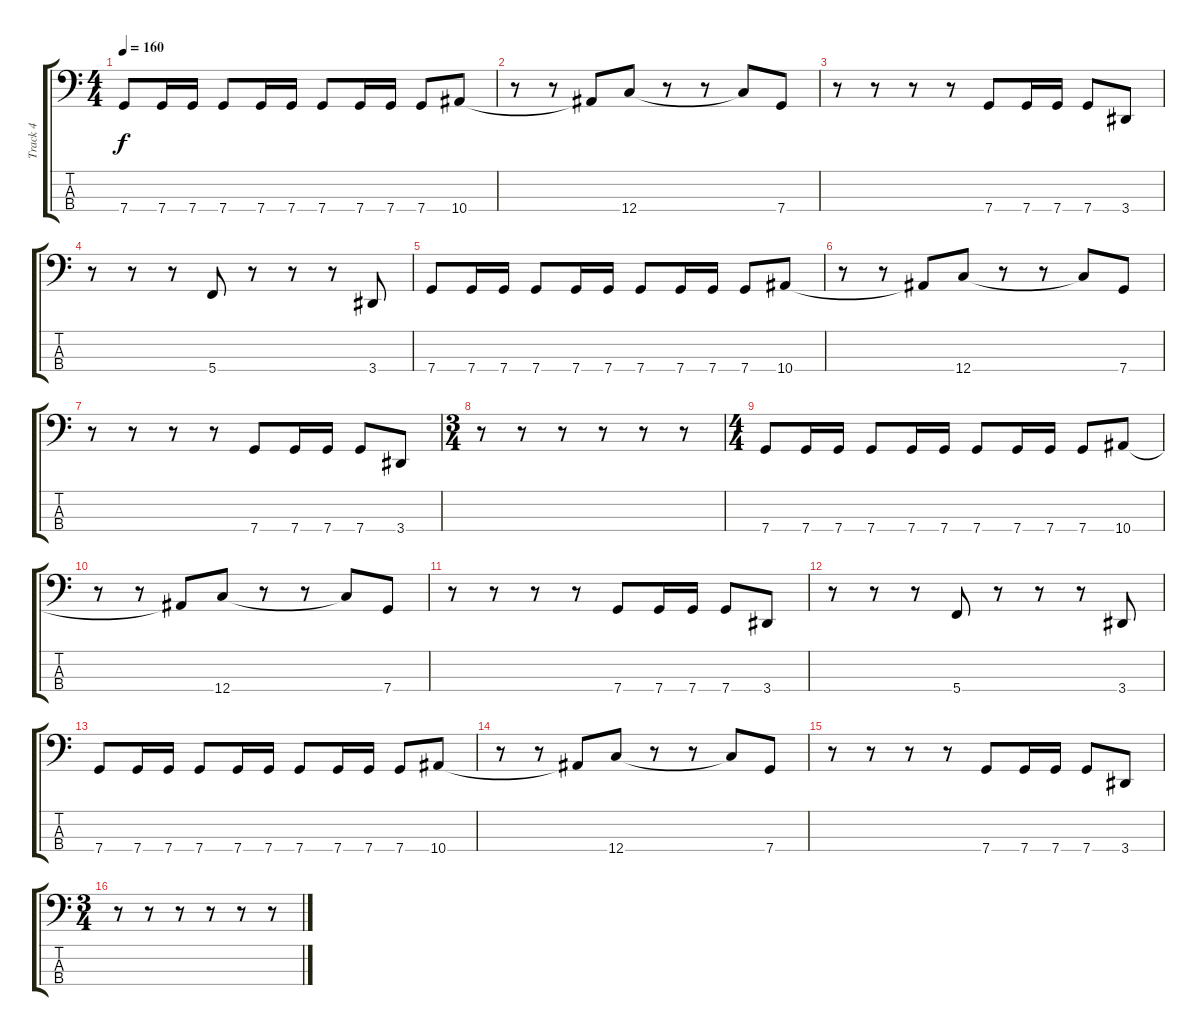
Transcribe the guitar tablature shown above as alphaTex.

\track ("Track 4" "Track 4") {instrument electricbassfinger}
\staff {score tabs}
\tuning (F2 C2 G1 C1) {hide}
\ts (4 4)
\tempo 160
\clef f4
\ks c
7.4.8{dy f} 7.4.16 7.4.16 7.4.8 7.4.16 7.4.16 7.4.8 7.4.16 7.4.16 7.4.8 10.4.8 |
r.8 r.8 10.4{t}.8 12.4.8 r.8 r.8 12.4{t}.8 7.4.8 |
r.8 r.8 r.8 r.8 7.4.8 7.4.16 7.4.16 7.4.8 3.4.8 |
r.8 r.8 r.8 5.4.8 r.8 r.8 r.8 3.4.8 |
7.4.8 7.4.16 7.4.16 7.4.8 7.4.16 7.4.16 7.4.8 7.4.16 7.4.16 7.4.8 10.4.8 |
r.8 r.8 10.4{t}.8 12.4.8 r.8 r.8 12.4{t}.8 7.4.8 |
r.8 r.8 r.8 r.8 7.4.8 7.4.16 7.4.16 7.4.8 3.4.8 |
\ts (3 4)
r.8 r.8 r.8 r.8 r.8 r.8 |
\ts (4 4)
7.4.8 7.4.16 7.4.16 7.4.8 7.4.16 7.4.16 7.4.8 7.4.16 7.4.16 7.4.8 10.4.8 |
r.8 r.8 10.4{t}.8 12.4.8 r.8 r.8 12.4{t}.8 7.4.8 |
r.8 r.8 r.8 r.8 7.4.8 7.4.16 7.4.16 7.4.8 3.4.8 |
r.8 r.8 r.8 5.4.8 r.8 r.8 r.8 3.4.8 |
7.4.8 7.4.16 7.4.16 7.4.8 7.4.16 7.4.16 7.4.8 7.4.16 7.4.16 7.4.8 10.4.8 |
r.8 r.8 10.4{t}.8 12.4.8 r.8 r.8 12.4{t}.8 7.4.8 |
r.8 r.8 r.8 r.8 7.4.8 7.4.16 7.4.16 7.4.8 3.4.8 |
\ts (3 4)
r.8 r.8 r.8 r.8 r.8 r.8
